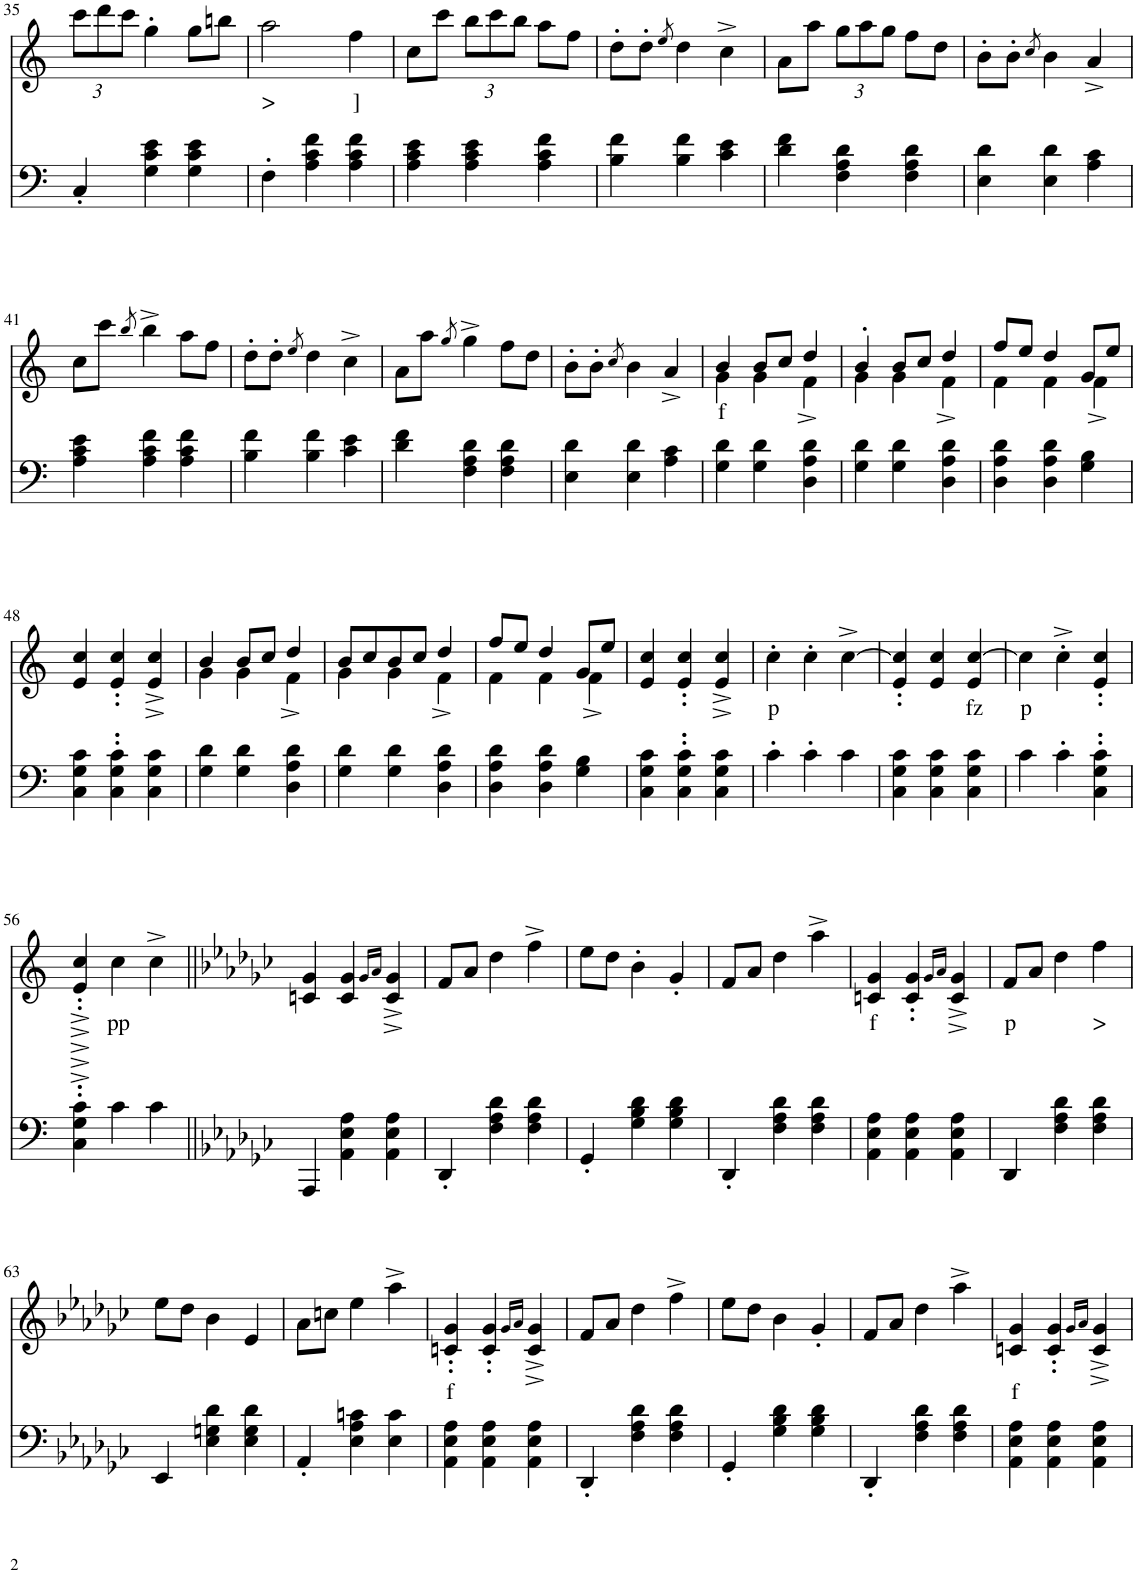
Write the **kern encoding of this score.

**kern	**kern	**text
*part2	*part1	*part1
*staff2	*staff1	*staff1
*I"Piano	*I"Piano	*
*I'Pno	*I'Pno	*
!!LO:PB:g=z
*clefF4	*clefG2	*
*k[]	*k[]	*
*M3/4	*M3/4	*
*	*Xbrackettup	*
=35	=35	=35
4C'/	12ccc\L	.
.	12ddd\	.
.	12ccc\J	.
4G\ 4c\ 4e\	4gg'\	.
4G\ 4c\ 4e\	8gg\L	.
.	8bbn\J	.
=36	=36	=36
!	!	!LO:LY:b
4F'\	2aa\	>
4A\ 4c\ 4f\	.	.
!	!	!LO:LY:b
4A\ 4c\ 4f\	4ff\	]
=37	=37	=37
4A\ 4c\ 4e\	8cc\L	.
.	8ccc\J	.
4A\ 4c\ 4e\	12bb\L	.
.	12ccc\	.
.	12bb\J	.
4A\ 4c\ 4f\	8aa\L	.
.	8ff\J	.
=38	=38	=38
4B\ 4f\	8dd'\L	.
.	8dd'\J	.
.	8qee/	.
4B\ 4f\	4dd\	.
4c\ 4e\	4cc^\	.
=39	=39	=39
4d\ 4f\	8a\L	.
.	8aa\J	.
4F\ 4A\ 4d\	12gg\L	.
.	12aa\	.
.	12gg\J	.
4F\ 4A\ 4d\	8ff\L	.
.	8dd\J	.
=40	=40	=40
4E\ 4d\	8b'\L	.
.	8b'\J	.
.	8qcc/	.
4E\ 4d\	4b\	.
4A\ 4c\	4a^/	.
!!LO:LB:g=z
=41	=41	=41
4A\ 4c\ 4e\	8cc\L	.
.	8ccc\J	.
.	8qbb/	.
4A\ 4c\ 4f\	4bb^\	.
4A\ 4c\ 4f\	8aa\L	.
.	8ff\J	.
=42	=42	=42
4B\ 4f\	8dd'\L	.
.	8dd'\J	.
.	8qee/	.
4B\ 4f\	4dd\	.
4c\ 4e\	4cc^\	.
=43	=43	=43
4d\ 4f\	8a\L	.
.	8aa\J	.
.	8qgg/	.
4F\ 4A\ 4d\	4gg^\	.
4F\ 4A\ 4d\	8ff\L	.
.	8dd\J	.
=44	=44	=44
4E\ 4d\	8b'\L	.
.	8b'\J	.
.	8qcc/	.
4E\ 4d\	4b\	.
4A\ 4c\	4a^/	.
=45	=45	=45
*	*^	*
!	!	!	!LO:LY:b
4G\ 4d\	4b/	4g\	f
4G\ 4d\	8b/L	4g\	.
.	8cc/J	.	.
4D\ 4A\ 4d\	4dd/	4f^\	.
=46	=46	=46	=46
4G\ 4d\	4b'/	4g\	.
4G\ 4d\	8b/L	4g\	.
.	8cc/J	.	.
4D\ 4A\ 4d\	4dd/	4f^\	.
=47	=47	=47	=47
4D\ 4A\ 4d\	8ff/L	4f\	.
.	8ee/J	.	.
4D\ 4A\ 4d\	4dd/	4f\	.
4G\ 4B\	8g/L	4f^\	.
.	8ee/J	.	.
*	*v	*v	*
!!LO:LB:g=z
=48	=48	=48
4C\ 4G\ 4c\	4e/ 4cc/	.
4C\' 4G\' 4c\'	4e/' 4cc/'	.
4C\ 4G\ 4c\	4e/^ 4cc/^	.
=49	=49	=49
*	*^	*
4G\ 4d\	4b/	4g\	.
4G\ 4d\	8b/L	4g\	.
.	8cc/J	.	.
4D\ 4A\ 4d\	4dd/	4f^\	.
=50	=50	=50	=50
4G\ 4d\	8b/L	4g\	.
.	8cc/	.	.
4G\ 4d\	8b/	4g\	.
.	8cc/J	.	.
4D\ 4A\ 4d\	4dd/	4f^\	.
=51	=51	=51	=51
4D\ 4A\ 4d\	8ff/L	4f\	.
.	8ee/J	.	.
4D\ 4A\ 4d\	4dd/	4f\	.
4G\ 4B\	8g/L	4f^\	.
.	8ee/J	.	.
*	*v	*v	*
=52	=52	=52
4C\ 4G\ 4c\	4e/ 4cc/	.
4C\' 4G\' 4c\'	4e/' 4cc/'	.
4C\ 4G\ 4c\	4e/^ 4cc/^	.
=53	=53	=53
!	!	!LO:LY:b
4c'\	4cc'\	p
4c'\	4cc'\	.
4c\	[4cc^\	.
=54	=54	=54
4C\ 4G\ 4c\	4e/' 4cc/]'	.
4C\ 4G\ 4c\	4e/ 4cc/	.
!	!	!LO:LY:b
4C\ 4G\ 4c\	4e/ [4cc/	fz
=55	=55	=55
!	!	!LO:LY:b
4c\	4cc\]	p
4c'\	4cc'^\	.
4C\' 4G\' 4c\'	4e/' 4cc/'	.
!!LO:LB:g=z
=56	=56	=56
4C\'^ 4G\'^ 4c\'^	4e/'^ 4cc/'^	.
!	!	!LO:LY:b
4c\	4cc\	pp
4c\	4cc^\	.
=57||	=57||	=57||
*k[b-e-a-d-g-c-]	*k[b-e-a-d-g-c-]	*
4AAA-/	4cn/ 4g-/	.
4AA-\ 4E-\ 4A-\	4c/ 4g-/	.
.	16qg-/LL	.
.	16qa-/JJ	.
4AA-\ 4E-\ 4A-\	4c/^ 4g-/^	.
=58	=58	=58
4DD-'/	8f/L	.
.	8a-/J	.
4F\ 4A-\ 4d-\	4dd-\	.
4F\ 4A-\ 4d-\	4ff^\	.
=59	=59	=59
4GG-'/	8ee-\L	.
.	8dd-\J	.
4G-\ 4B-\ 4d-\	4b-'\	.
4G-\ 4B-\ 4d-\	4g-'/	.
=60	=60	=60
4DD-'/	8f/L	.
.	8a-/J	.
4F\ 4A-\ 4d-\	4dd-\	.
4F\ 4A-\ 4d-\	4aa-^\	.
=61	=61	=61
!	!	!LO:LY:b
4AA-\ 4E-\ 4A-\	4cn/ 4g-/	f
4AA-\ 4E-\ 4A-\	4c/' 4g-/'	.
.	16qg-/LL	.
.	16qa-/JJ	.
4AA-\ 4E-\ 4A-\	4c/^ 4g-/^	.
=62	=62	=62
!	!	!LO:LY:b
4DD-/	8f/L	p
.	8a-/J	.
4F\ 4A-\ 4d-\	4dd-\	.
!	!	!LO:LY:b
4F\ 4A-\ 4d-\	4ff\	>
!!LO:LB:g=z
=63	=63	=63
4EE-/	8ee-\L	.
.	8dd-\J	.
4E-\ 4Gn\ 4d-\	4b-\	.
4E-\ 4G\ 4d-\	4e-/	.
=64	=64	=64
4AA-'/	8a-\L	.
.	8ccn\J	.
4E-\ 4A-\ 4cn\	4ee-\	.
4E-\ 4c\	4aa-^\	.
=65	=65	=65
!	!	!LO:LY:b
4AA-\ 4E-\ 4A-\	4cn/' 4g-/'	f
4AA-\ 4E-\ 4A-\	4c/' 4g-/'	.
.	16qg-/LL	.
.	16qa-/JJ	.
4AA-\ 4E-\ 4A-\	4c/^ 4g-/^	.
=66	=66	=66
4DD-'/	8f/L	.
.	8a-/J	.
4F\ 4A-\ 4d-\	4dd-\	.
4F\ 4A-\ 4d-\	4ff^\	.
=67	=67	=67
4GG-'/	8ee-\L	.
.	8dd-\J	.
4G-\ 4B-\ 4d-\	4b-\	.
4G-\ 4B-\ 4d-\	4g-'/	.
=68	=68	=68
4DD-'/	8f/L	.
.	8a-/J	.
4F\ 4A-\ 4d-\	4dd-\	.
4F\ 4A-\ 4d-\	4aa-^\	.
=69	=69	=69
!	!	!LO:LY:b
4AA-\ 4E-\ 4A-\	4cn/ 4g-/	f
4AA-\ 4E-\ 4A-\	4c/' 4g-/'	.
.	16qg-/LL	.
.	16qa-/JJ	.
4AA-\ 4E-\ 4A-\	4c/^ 4g-/^	.
=	=	=
*-	*-	*-
